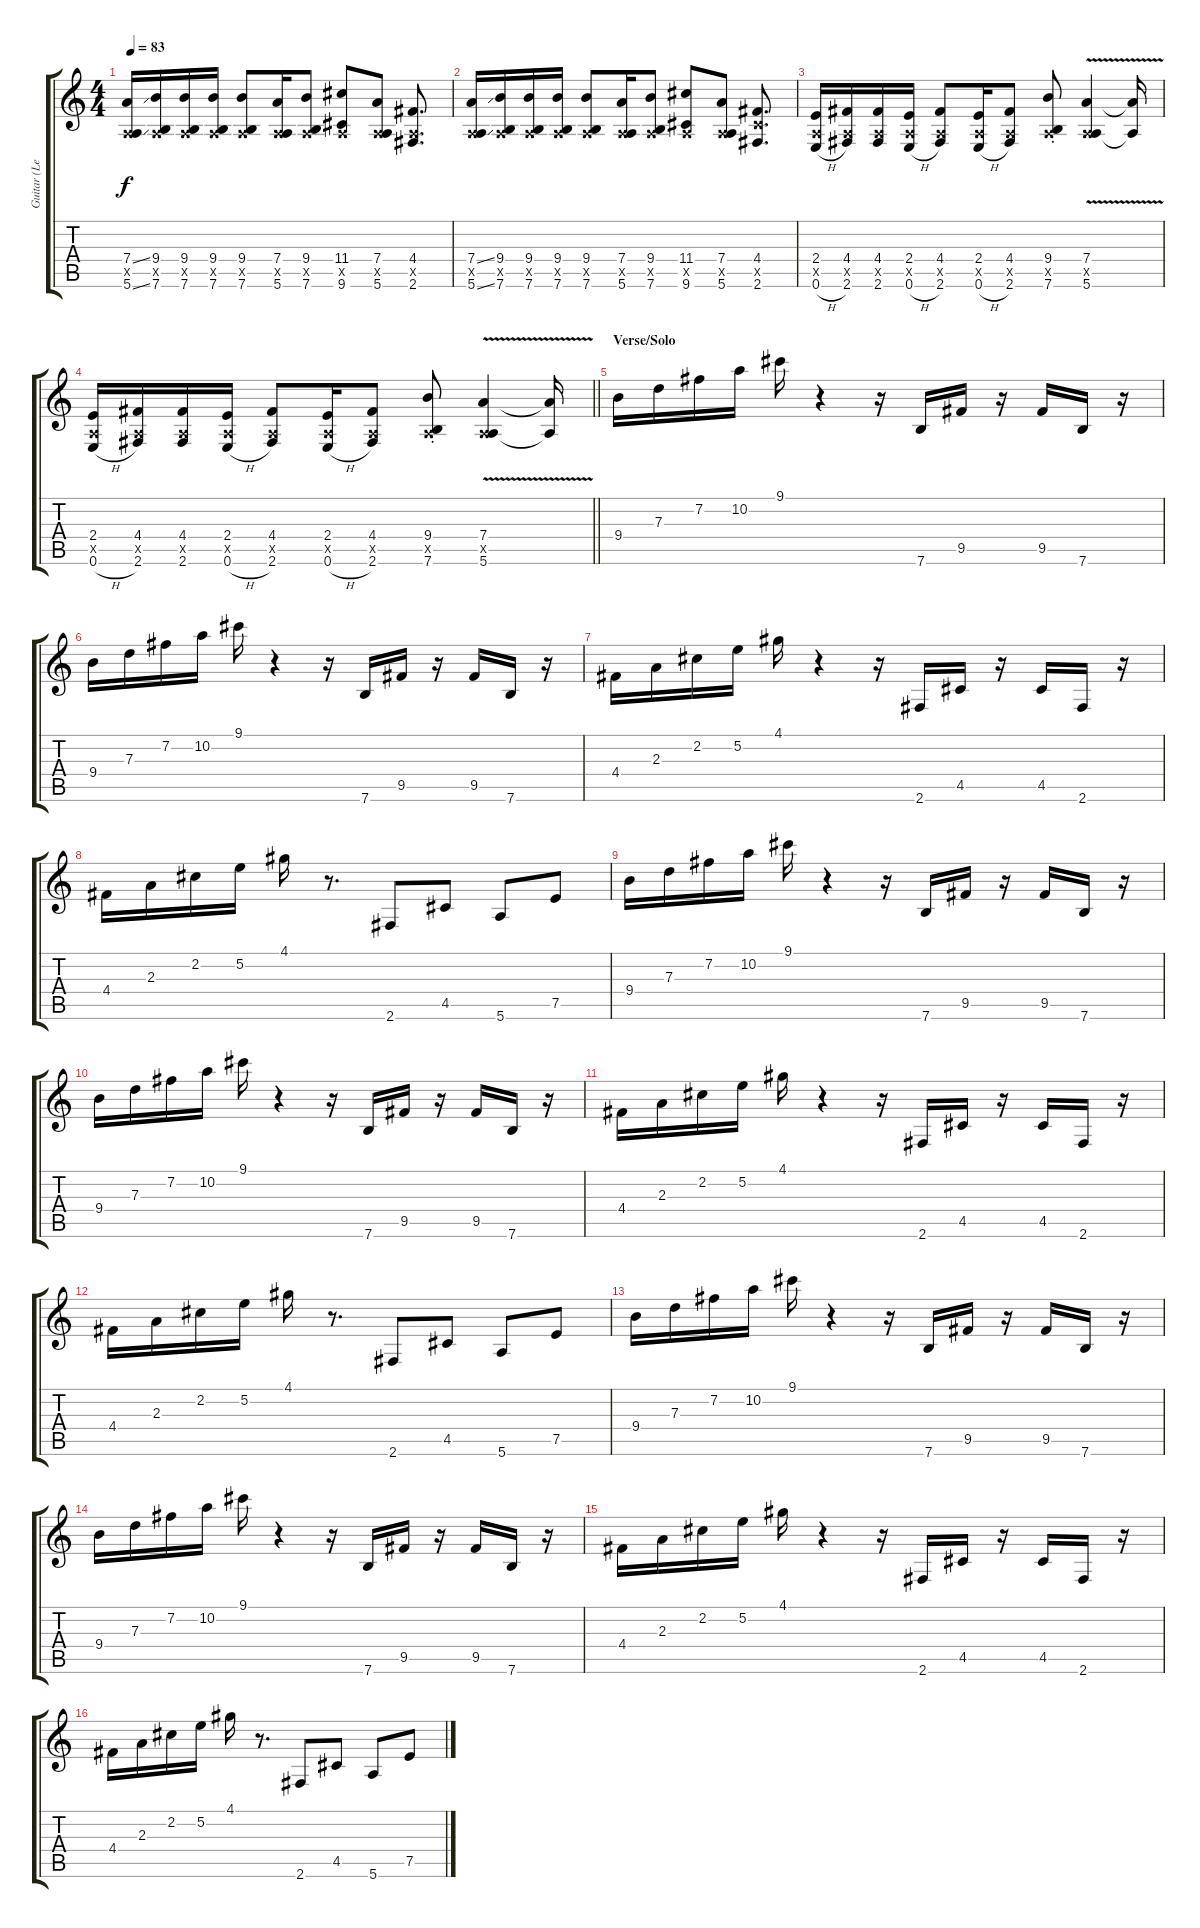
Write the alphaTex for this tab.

\track ("Guitar (Lead)" "Guitar (Le") {instrument electricguitarjazz}
\staff {score tabs}
\tuning (E4 B3 G3 D3 A2 E2) {hide}
\ts (4 4)
\tempo 83
\clef g2
\ks c
(7.4{ss} 0.5{x} 5.6{ss}).16{dy f} (9.4 0.5{x} 7.6).16 (9.4 0.5{x} 7.6).16 (9.4 0.5{x} 7.6).16 (9.4 0.5{x} 7.6).8 (7.4 0.5{x} 5.6).16 (9.4 0.5{x} 7.6).8 (11.4 0.5{x} 9.6).8 (7.4 0.5{x} 5.6).8 (4.4 0.5{x} 2.6).8{d} |
(7.4{ss} 0.5{x} 5.6{ss}).16 (9.4 0.5{x} 7.6).16 (9.4 0.5{x} 7.6).16 (9.4 0.5{x} 7.6).16 (9.4 0.5{x} 7.6).8 (7.4 0.5{x} 5.6).16 (9.4 0.5{x} 7.6).8 (11.4 0.5{x} 9.6).8 (7.4 0.5{x} 5.6).8 (4.4 4.5{x} 2.6).8{d} |
(2.4 0.5{x} 0.6{h}).16 (4.4 0.5{x} 2.6).16 (4.4 0.5{x} 2.6).16 (2.4 0.5{x} 0.6{h}).16 (4.4 0.5{x} 2.6).8 (2.4 0.5{x} 0.6{h}).16 (4.4 0.5{x} 2.6).8 (9.4{st} 0.5{x} 7.6{st}).8 (7.4{v} 0.5{x} 5.6{v}).4 (7.4{t} 5.6{t}).16 |
\barLineRight lightlight
(2.4 0.5{x} 0.6{h}).16 (4.4 0.5{x} 2.6).16 (4.4 0.5{x} 2.6).16 (2.4 0.5{x} 0.6{h}).16 (4.4 0.5{x} 2.6).8 (2.4 0.5{x} 0.6{h}).16 (4.4 0.5{x} 2.6).8 (9.4{st} 0.5{x} 7.6{st}).8 (7.4{v} 0.5{x} 5.6{v}).4 (7.4{t} 5.6{t}).16 |
\section ("" "Verse/Solo")
9.4.16{instrument electricguitarjazz} 7.3.16 7.2.16 10.2.16 9.1.16 r.4 r.16 7.6.16 9.5.16 r.16 9.5.16 7.6.16 r.16 |
9.4.16 7.3.16 7.2.16 10.2.16 9.1.16 r.4 r.16 7.6.16 9.5.16 r.16 9.5.16 7.6.16 r.16 |
4.4.16 2.3.16 2.2.16 5.2.16 4.1.16 r.4 r.16 2.6.16 4.5.16 r.16 4.5.16 2.6.16 r.16 |
4.4.16 2.3.16 2.2.16 5.2.16 4.1.16 r.8{d} 2.6.8 4.5.8 5.6.8 7.5.8 |
9.4.16{instrument electricguitarjazz} 7.3.16 7.2.16 10.2.16 9.1.16 r.4 r.16 7.6.16 9.5.16 r.16 9.5.16 7.6.16 r.16 |
9.4.16 7.3.16 7.2.16 10.2.16 9.1.16 r.4 r.16 7.6.16 9.5.16 r.16 9.5.16 7.6.16 r.16 |
4.4.16 2.3.16 2.2.16 5.2.16 4.1.16 r.4 r.16 2.6.16 4.5.16 r.16 4.5.16 2.6.16 r.16 |
4.4.16 2.3.16 2.2.16 5.2.16 4.1.16 r.8{d} 2.6.8 4.5.8 5.6.8 7.5.8 |
9.4.16{instrument electricguitarjazz} 7.3.16 7.2.16 10.2.16 9.1.16 r.4 r.16 7.6.16 9.5.16 r.16 9.5.16 7.6.16 r.16 |
9.4.16 7.3.16 7.2.16 10.2.16 9.1.16 r.4 r.16 7.6.16 9.5.16 r.16 9.5.16 7.6.16 r.16 |
4.4.16 2.3.16 2.2.16 5.2.16 4.1.16 r.4 r.16 2.6.16 4.5.16 r.16 4.5.16 2.6.16 r.16 |
4.4.16 2.3.16 2.2.16 5.2.16 4.1.16 r.8{d} 2.6.8 4.5.8 5.6.8 7.5.8
